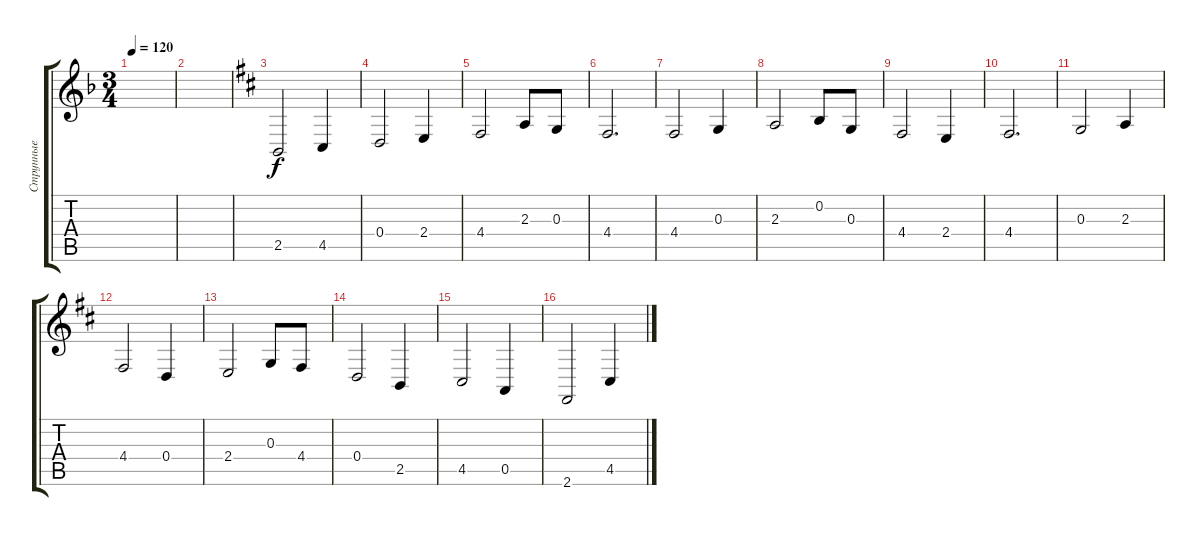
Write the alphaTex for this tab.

\track ("Струнные" "Струнные") {instrument stringensemble1}
\staff {score tabs}
\tuning (E4 B3 G3 D3 A2 E2) {hide}
\ts (3 4)
\tempo 120
\clef g2
\ks dminor
|
|
\ks bminor
2.5.2 4.5.4 |
0.4.2 2.4.4 |
4.4.2 2.3.8 0.3.8 |
4.4.2{d} |
4.4.2 0.3.4 |
2.3.2 0.2.8 0.3.8 |
4.4.2 2.4.4 |
4.4.2{d} |
0.3.2 2.3.4 |
4.4.2 0.4.4 |
2.4.2 0.3.8 4.4.8 |
0.4.2 2.5.4 |
4.5.2 0.5.4 |
2.6.2 4.5.4
